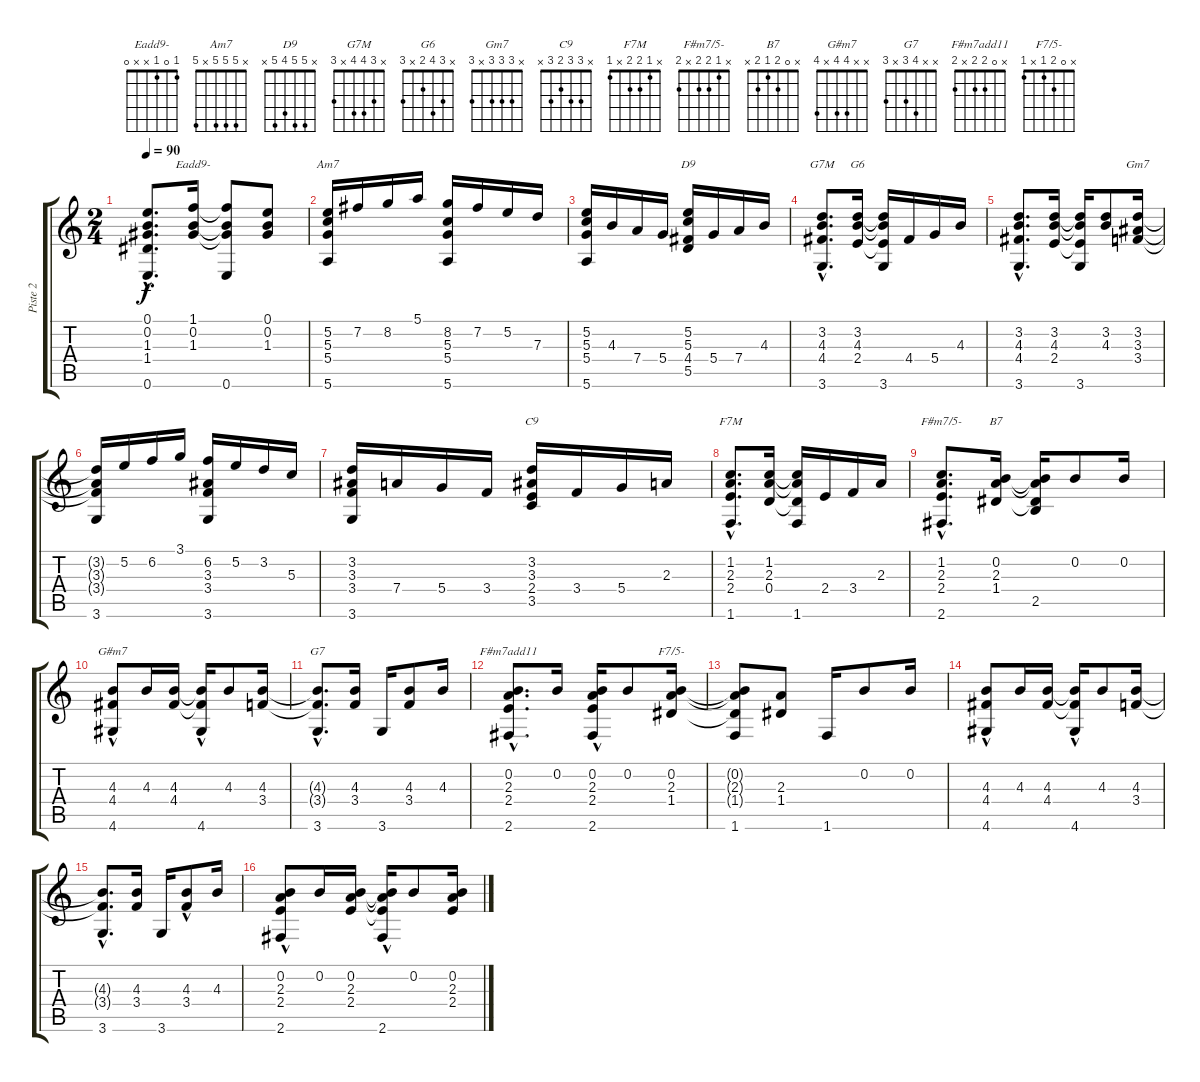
\track ("Piste 2" "Piste 2") {instrument acousticguitarnylon}
\staff {score tabs}
\tuning (E4 B3 G3 D3 A2 E2) {hide}
\chord ("Eadd9-" 1 0 1 x x 0)
\chord ("Am7" x 5 5 5 x 5)
\chord ("D9" x 5 5 4 5 x)
\chord ("G7M" x 3 4 4 x 3)
\chord ("G6" x 3 4 2 x 3)
\chord ("Gm7" x 3 3 3 x 3)
\chord ("C9" x 3 3 2 3 x)
\chord ("F7M" x 1 2 2 x 1)
\chord ("F#m7/5-" x 1 2 2 x 2)
\chord ("B7" x 0 2 1 2 x)
\chord ("G#m7" x x 4 4 x 4)
\chord ("G7" x x 4 3 x 3)
\chord ("F#m7add11" x 0 2 2 x 2)
\chord ("F7/5-" x 0 2 1 x 1)
\ts (2 4)
\tempo 90
\clef g2
\ks c
(0.1{hac t} 0.2{hac t} 1.3{hac t} 1.4{hac t} 0.6).8{d dy f} (1.1 0.2 1.3).16{ch "Eadd9-"} (1.1{t} 0.2{t} 1.3{t} 0.6).8 (0.1 0.2 1.3).8 |
(5.2 5.3 5.4 5.6).16{ch "Am7"} 7.2.16 8.2.16 5.1.16 (8.2 5.3 5.4 5.6).16 7.2.16 5.2.16 7.3.16 |
(5.2 5.3 5.4 5.6).16 4.3.16 7.4.16 5.4.16 (5.2 5.3 4.4 5.5).16{ch "D9"} 5.4.16 7.4.16 4.3.16 |
(3.2{hac} 4.3{hac} 4.4{hac} 3.6).8{d ch "G7M"} (3.2 4.3 2.4).16{ch "G6"} (3.2{t} 4.3{t} 2.4{t} 3.6).16 4.4.16 5.4.16 4.3.16 |
(3.2{hac} 4.3{hac} 4.4{hac} 3.6).8{d} (3.2 4.3 2.4).16 (3.2{t} 4.3{t} 2.4{t} 3.6).16 (3.2 4.3).8 (3.2 3.3 3.4).16{ch "Gm7"} |
(3.2{t} 3.3{t} 3.4{t} 3.6).16 5.2.16 6.2.16 3.1.16 (6.2 3.3 3.4 3.6).16 5.2.16 3.2.16 5.3.16 |
(3.2 3.3 3.4 3.6).16 7.4.16 5.4.16 3.4.16 (3.2 3.3 2.4 3.5).16{ch "C9"} 3.4.16 5.4.16 2.3.16 |
(1.2{hac} 2.3{hac} 2.4{hac} 1.6).8{d ch "F7M"} (1.2 2.3 0.4).16 (1.2{t} 2.3{t} 0.4{t} 1.6).16 2.4.16 3.4.16 2.3.16 |
(1.2{hac} 2.3{hac} 2.4{hac} 2.6).8{d ch "F#m7/5-"} (0.2 2.3 1.4).16{ch "B7"} (0.2{t} 2.3{t} 1.4{t} 2.5).16 0.2.8 0.2.16 |
(4.3 4.4{hac} 4.6).8{ch "G#m7"} 4.3.16 (4.3 4.4).16 (4.3{t} 4.4{hac t} 4.6).16 4.3.8 (4.3 3.4).16 |
(4.3{hac t} 3.4{hac t} 3.6).8{d ch "G7"} (4.3 3.4).16 3.6.16 (4.3 3.4).8 4.3.16 |
(0.2{hac} 2.3{hac} 2.4{hac} 2.6).8{d ch "F#m7add11"} 0.2.16 (0.2 2.3{hac} 2.4{hac} 2.6).16 0.2.8 (0.2 2.3 1.4).16{ch "F7/5-"} |
(0.2{t} 2.3{t} 1.4{t} 1.6).8 (2.3 1.4).8 1.6.16 0.2.8 0.2.16 |
(4.3 4.4{hac} 4.6).8 4.3.16 (4.3 4.4).16 (4.3{t} 4.4{hac t} 4.6).16 4.3.8 (4.3 3.4).16 |
(4.3{hac t} 3.4{hac t} 3.6).8{d} (4.3 3.4).16 3.6.16 (4.3 3.4{hac}).8 4.3.16 |
(0.2 2.3{hac} 2.4{hac} 2.6).8 0.2.16 (0.2 2.3 2.4).16 (0.2{t} 2.3{hac t} 2.4{hac t} 2.6).16 0.2.8 (0.2 2.3 2.4).16
